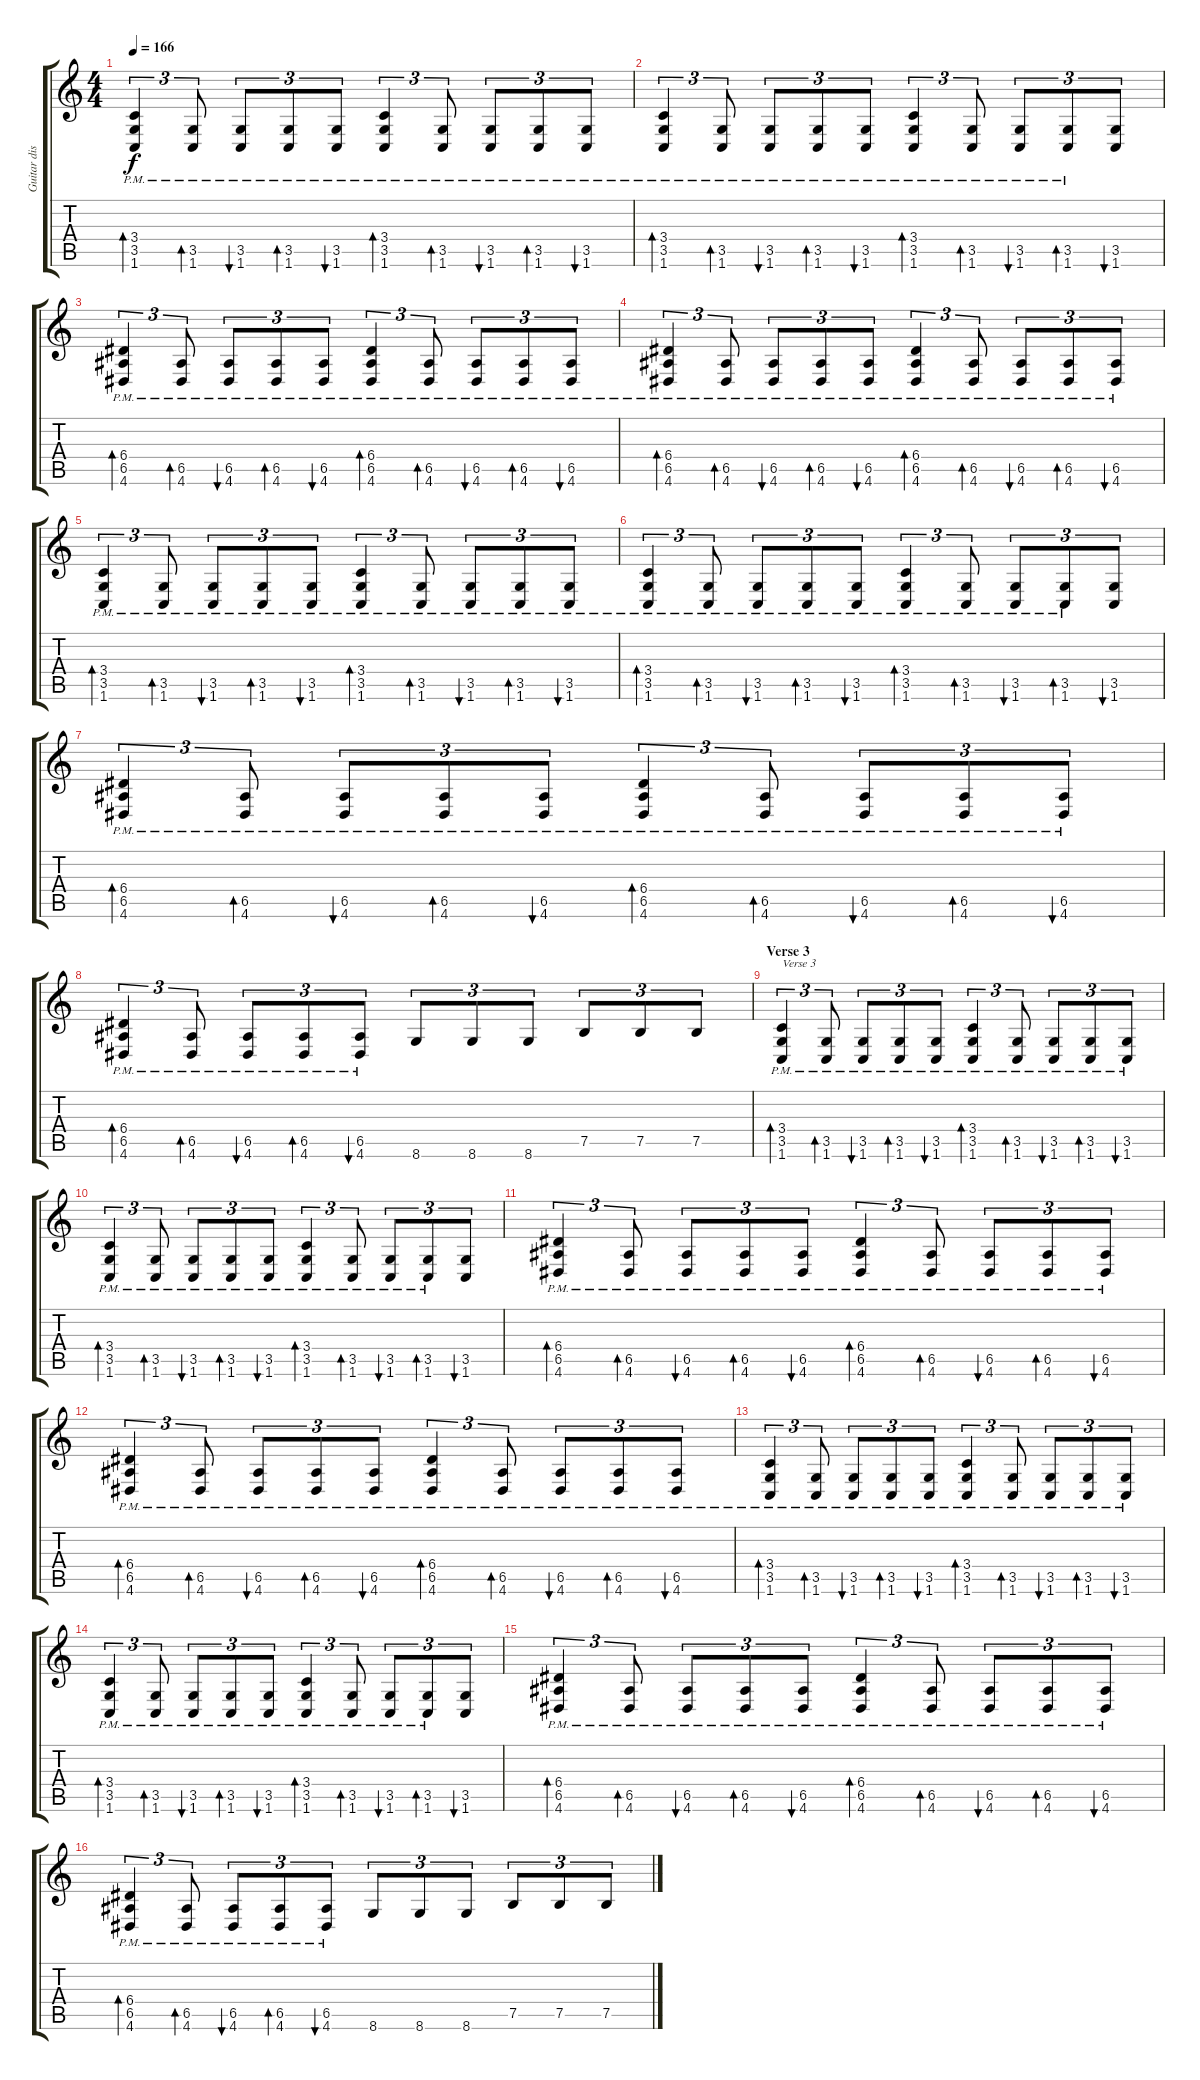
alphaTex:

\track ("Guitar distortion 1" "Guitar dis") {instrument distortionguitar}
\staff {score tabs}
\tuning (B3 Gb3 D3 A2 E2 B1) {hide}
\ts (4 4)
\tempo 166
\clef g2
\ks c
(3.4 3.5 1.6{pm}).4{tu (3 2) bd 60 dy f} (3.5 1.6{pm}).8{tu (3 2) bd 60} (3.5 1.6{pm}).8{tu (3 2) bu 60} (3.5 1.6{pm}).8{tu (3 2) bd 60} (3.5 1.6{pm}).8{tu (3 2) bu 60} (3.4 3.5 1.6{pm}).4{tu (3 2) bd 60} (3.5 1.6{pm}).8{tu (3 2) bd 60} (3.5 1.6{pm}).8{tu (3 2) bu 60} (3.5 1.6{pm}).8{tu (3 2) bd 60} (3.5 1.6{pm}).8{tu (3 2) bu 60} |
(3.4 3.5 1.6{pm}).4{tu (3 2) bd 60} (3.5 1.6{pm}).8{tu (3 2) bd 60} (3.5 1.6{pm}).8{tu (3 2) bu 60} (3.5 1.6{pm}).8{tu (3 2) bd 60} (3.5 1.6{pm}).8{tu (3 2) bu 60} (3.4 3.5 1.6{pm}).4{tu (3 2) bd 60} (3.5 1.6{pm}).8{tu (3 2) bd 60} (3.5 1.6{pm}).8{tu (3 2) bu 60} (3.5 1.6{pm}).8{tu (3 2) bd 60} (3.5 1.6).8{tu (3 2) bu 60} |
(6.4 6.5 4.6{pm}).4{tu (3 2) bd 60} (6.5 4.6{pm}).8{tu (3 2) bd 60} (6.5 4.6{pm}).8{tu (3 2) bu 60} (6.5 4.6{pm}).8{tu (3 2) bd 60} (6.5 4.6{pm}).8{tu (3 2) bu 60} (6.4 6.5 4.6{pm}).4{tu (3 2) bd 60} (6.5 4.6{pm}).8{tu (3 2) bd 60} (6.5 4.6{pm}).8{tu (3 2) bu 60} (6.5 4.6{pm}).8{tu (3 2) bd 60} (6.5 4.6{pm}).8{tu (3 2) bu 60} |
(6.4 6.5 4.6{pm}).4{tu (3 2) bd 60} (6.5 4.6{pm}).8{tu (3 2) bd 60} (6.5 4.6{pm}).8{tu (3 2) bu 60} (6.5 4.6{pm}).8{tu (3 2) bd 60} (6.5 4.6{pm}).8{tu (3 2) bu 60} (6.4 6.5 4.6{pm}).4{tu (3 2) bd 60} (6.5 4.6{pm}).8{tu (3 2) bd 60} (6.5 4.6{pm}).8{tu (3 2) bu 60} (6.5 4.6{pm}).8{tu (3 2) bd 60} (6.5 4.6{pm}).8{tu (3 2) bu 60} |
(3.4 3.5 1.6{pm}).4{tu (3 2) bd 60} (3.5 1.6{pm}).8{tu (3 2) bd 60} (3.5 1.6{pm}).8{tu (3 2) bu 60} (3.5 1.6{pm}).8{tu (3 2) bd 60} (3.5 1.6{pm}).8{tu (3 2) bu 60} (3.4 3.5 1.6{pm}).4{tu (3 2) bd 60} (3.5 1.6{pm}).8{tu (3 2) bd 60} (3.5 1.6{pm}).8{tu (3 2) bu 60} (3.5 1.6{pm}).8{tu (3 2) bd 60} (3.5 1.6{pm}).8{tu (3 2) bu 60} |
(3.4 3.5 1.6{pm}).4{tu (3 2) bd 60} (3.5 1.6{pm}).8{tu (3 2) bd 60} (3.5 1.6{pm}).8{tu (3 2) bu 60} (3.5 1.6{pm}).8{tu (3 2) bd 60} (3.5 1.6{pm}).8{tu (3 2) bu 60} (3.4 3.5 1.6{pm}).4{tu (3 2) bd 60} (3.5 1.6{pm}).8{tu (3 2) bd 60} (3.5 1.6{pm}).8{tu (3 2) bu 60} (3.5 1.6{pm}).8{tu (3 2) bd 60} (3.5 1.6).8{tu (3 2) bu 60} |
(6.4 6.5 4.6{pm}).4{tu (3 2) bd 60} (6.5 4.6{pm}).8{tu (3 2) bd 60} (6.5 4.6{pm}).8{tu (3 2) bu 60} (6.5 4.6{pm}).8{tu (3 2) bd 60} (6.5 4.6{pm}).8{tu (3 2) bu 60} (6.4 6.5 4.6{pm}).4{tu (3 2) bd 60} (6.5 4.6{pm}).8{tu (3 2) bd 60} (6.5 4.6{pm}).8{tu (3 2) bu 60} (6.5 4.6{pm}).8{tu (3 2) bd 60} (6.5 4.6{pm}).8{tu (3 2) bu 60} |
(6.4 6.5 4.6{pm}).4{tu (3 2) bd 60} (6.5 4.6{pm}).8{tu (3 2) bd 60} (6.5 4.6{pm}).8{tu (3 2) bu 60} (6.5 4.6{pm}).8{tu (3 2) bd 60} (6.5 4.6{pm}).8{tu (3 2) bu 60} 8.6.8{tu (3 2)} 8.6.8{tu (3 2)} 8.6.8{tu (3 2)} 7.5.8{tu (3 2)} 7.5.8{tu (3 2)} 7.5.8{tu (3 2)} |
\section ("" "Verse 3")
(3.4 3.5 1.6{pm}).4{tu (3 2) bd 60 txt "Verse 3"} (3.5 1.6{pm}).8{tu (3 2) bd 60} (3.5 1.6{pm}).8{tu (3 2) bu 60} (3.5 1.6{pm}).8{tu (3 2) bd 60} (3.5 1.6{pm}).8{tu (3 2) bu 60} (3.4 3.5 1.6{pm}).4{tu (3 2) bd 60} (3.5 1.6{pm}).8{tu (3 2) bd 60} (3.5 1.6{pm}).8{tu (3 2) bu 60} (3.5 1.6{pm}).8{tu (3 2) bd 60} (3.5 1.6{pm}).8{tu (3 2) bu 60} |
(3.4 3.5 1.6{pm}).4{tu (3 2) bd 60} (3.5 1.6{pm}).8{tu (3 2) bd 60} (3.5 1.6{pm}).8{tu (3 2) bu 60} (3.5 1.6{pm}).8{tu (3 2) bd 60} (3.5 1.6{pm}).8{tu (3 2) bu 60} (3.4 3.5 1.6{pm}).4{tu (3 2) bd 60} (3.5 1.6{pm}).8{tu (3 2) bd 60} (3.5 1.6{pm}).8{tu (3 2) bu 60} (3.5 1.6{pm}).8{tu (3 2) bd 60} (3.5 1.6).8{tu (3 2) bu 60} |
(6.4 6.5 4.6{pm}).4{tu (3 2) bd 60} (6.5 4.6{pm}).8{tu (3 2) bd 60} (6.5 4.6{pm}).8{tu (3 2) bu 60} (6.5 4.6{pm}).8{tu (3 2) bd 60} (6.5 4.6{pm}).8{tu (3 2) bu 60} (6.4 6.5 4.6{pm}).4{tu (3 2) bd 60} (6.5 4.6{pm}).8{tu (3 2) bd 60} (6.5 4.6{pm}).8{tu (3 2) bu 60} (6.5 4.6{pm}).8{tu (3 2) bd 60} (6.5 4.6{pm}).8{tu (3 2) bu 60} |
(6.4 6.5 4.6{pm}).4{tu (3 2) bd 60} (6.5 4.6{pm}).8{tu (3 2) bd 60} (6.5 4.6{pm}).8{tu (3 2) bu 60} (6.5 4.6{pm}).8{tu (3 2) bd 60} (6.5 4.6{pm}).8{tu (3 2) bu 60} (6.4 6.5 4.6{pm}).4{tu (3 2) bd 60} (6.5 4.6{pm}).8{tu (3 2) bd 60} (6.5 4.6{pm}).8{tu (3 2) bu 60} (6.5 4.6{pm}).8{tu (3 2) bd 60} (6.5 4.6{pm}).8{tu (3 2) bu 60} |
(3.4 3.5 1.6{pm}).4{tu (3 2) bd 60} (3.5 1.6{pm}).8{tu (3 2) bd 60} (3.5 1.6{pm}).8{tu (3 2) bu 60} (3.5 1.6{pm}).8{tu (3 2) bd 60} (3.5 1.6{pm}).8{tu (3 2) bu 60} (3.4 3.5 1.6{pm}).4{tu (3 2) bd 60} (3.5 1.6{pm}).8{tu (3 2) bd 60} (3.5 1.6{pm}).8{tu (3 2) bu 60} (3.5 1.6{pm}).8{tu (3 2) bd 60} (3.5 1.6{pm}).8{tu (3 2) bu 60} |
(3.4 3.5 1.6{pm}).4{tu (3 2) bd 60} (3.5 1.6{pm}).8{tu (3 2) bd 60} (3.5 1.6{pm}).8{tu (3 2) bu 60} (3.5 1.6{pm}).8{tu (3 2) bd 60} (3.5 1.6{pm}).8{tu (3 2) bu 60} (3.4 3.5 1.6{pm}).4{tu (3 2) bd 60} (3.5 1.6{pm}).8{tu (3 2) bd 60} (3.5 1.6{pm}).8{tu (3 2) bu 60} (3.5 1.6{pm}).8{tu (3 2) bd 60} (3.5 1.6).8{tu (3 2) bu 60} |
(6.4 6.5 4.6{pm}).4{tu (3 2) bd 60} (6.5 4.6{pm}).8{tu (3 2) bd 60} (6.5 4.6{pm}).8{tu (3 2) bu 60} (6.5 4.6{pm}).8{tu (3 2) bd 60} (6.5 4.6{pm}).8{tu (3 2) bu 60} (6.4 6.5 4.6{pm}).4{tu (3 2) bd 60} (6.5 4.6{pm}).8{tu (3 2) bd 60} (6.5 4.6{pm}).8{tu (3 2) bu 60} (6.5 4.6{pm}).8{tu (3 2) bd 60} (6.5 4.6{pm}).8{tu (3 2) bu 60} |
(6.4 6.5 4.6{pm}).4{tu (3 2) bd 60} (6.5 4.6{pm}).8{tu (3 2) bd 60} (6.5 4.6{pm}).8{tu (3 2) bu 60} (6.5 4.6{pm}).8{tu (3 2) bd 60} (6.5 4.6{pm}).8{tu (3 2) bu 60} 8.6.8{tu (3 2)} 8.6.8{tu (3 2)} 8.6.8{tu (3 2)} 7.5.8{tu (3 2)} 7.5.8{tu (3 2)} 7.5.8{tu (3 2)}
